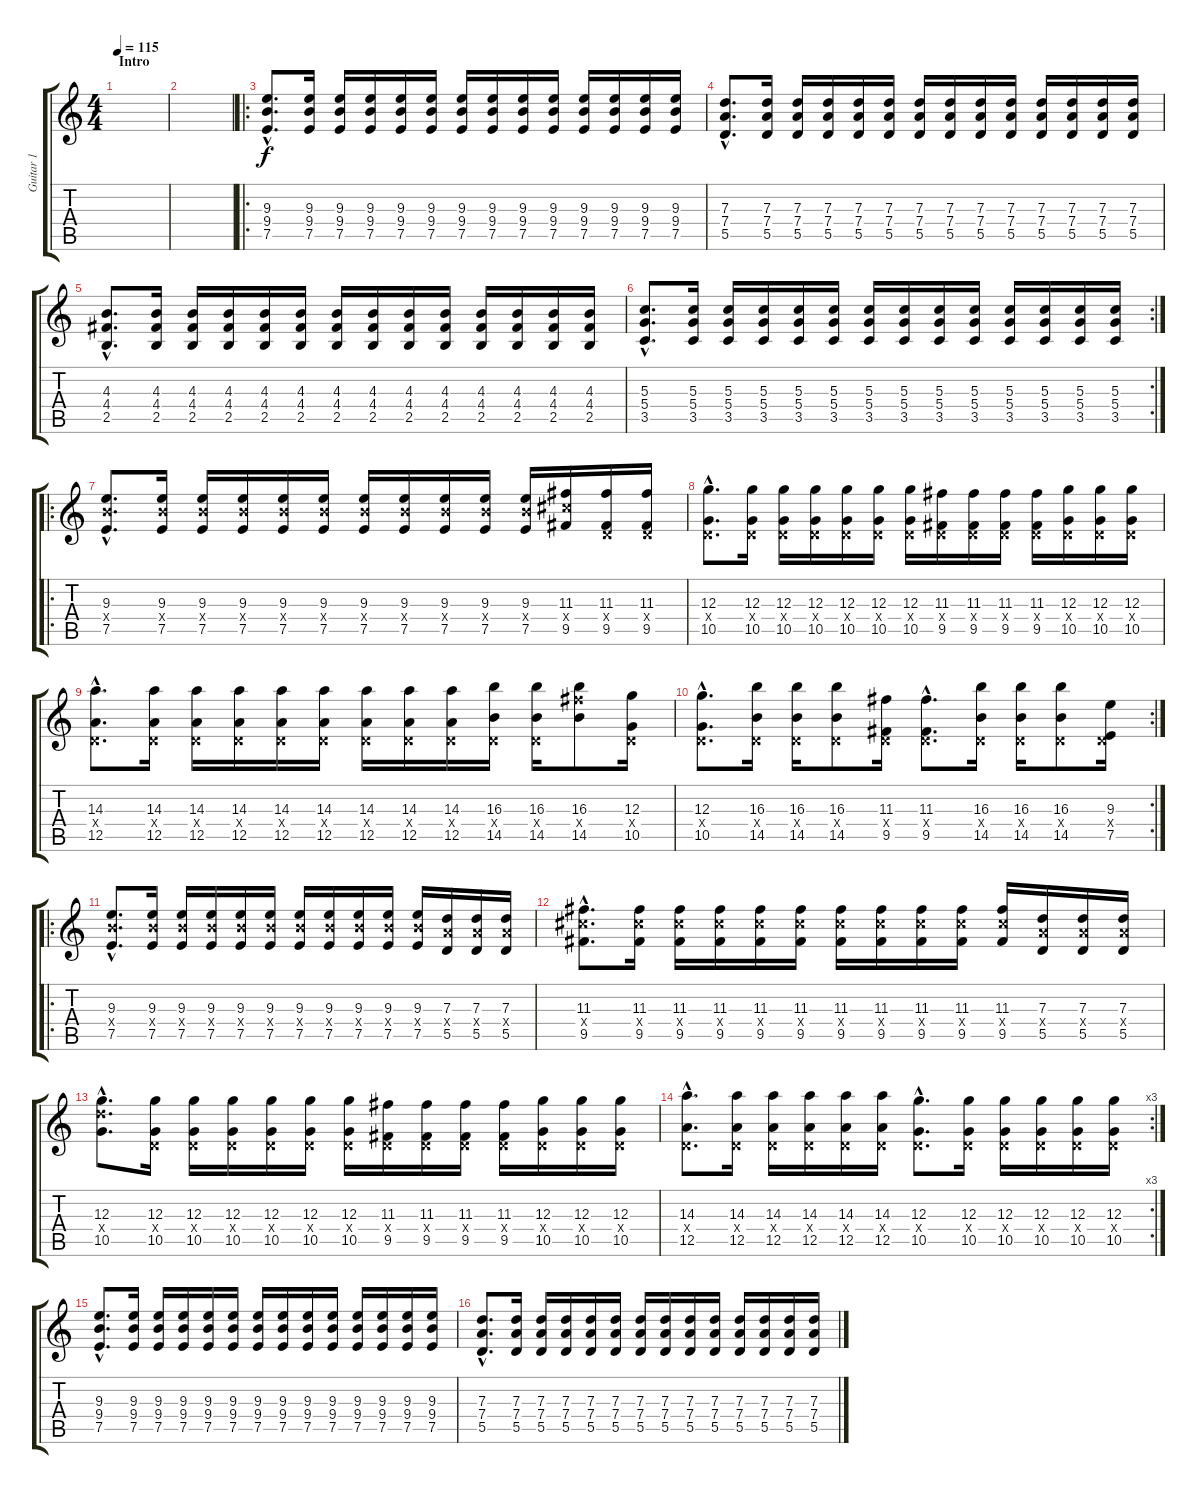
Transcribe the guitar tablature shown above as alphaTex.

\track ("Guitar 1" "Guitar 1") {instrument overdrivenguitar}
\staff {score tabs}
\tuning (E4 B3 G3 D3 A2 E2) {hide}
\ts (4 4)
\section ("" "Intro")
\tempo 115
\clef g2
\ks c
|
|
\ro
(9.3{hac} 9.4{hac} 7.5{hac}).8{d} (9.3 9.4 7.5).16 (9.3 9.4 7.5).16 (9.3 9.4 7.5).16 (9.3 9.4 7.5).16 (9.3 9.4 7.5).16 (9.3 9.4 7.5).16 (9.3 9.4 7.5).16 (9.3 9.4 7.5).16 (9.3 9.4 7.5).16 (9.3 9.4 7.5).16 (9.3 9.4 7.5).16 (9.3 9.4 7.5).16 (9.3 9.4 7.5).16 |
(7.3{hac} 7.4{hac} 5.5{hac}).8{d} (7.3 7.4 5.5).16 (7.3 7.4 5.5).16 (7.3 7.4 5.5).16 (7.3 7.4 5.5).16 (7.3 7.4 5.5).16 (7.3 7.4 5.5).16 (7.3 7.4 5.5).16 (7.3 7.4 5.5).16 (7.3 7.4 5.5).16 (7.3 7.4 5.5).16 (7.3 7.4 5.5).16 (7.3 7.4 5.5).16 (7.3 7.4 5.5).16 |
(4.3{hac} 4.4{hac} 2.5{hac}).8{d} (4.3 4.4 2.5).16 (4.3 4.4 2.5).16 (4.3 4.4 2.5).16 (4.3 4.4 2.5).16 (4.3 4.4 2.5).16 (4.3 4.4 2.5).16 (4.3 4.4 2.5).16 (4.3 4.4 2.5).16 (4.3 4.4 2.5).16 (4.3 4.4 2.5).16 (4.3 4.4 2.5).16 (4.3 4.4 2.5).16 (4.3 4.4 2.5).16 |
\rc 2
(5.3{hac} 5.4{hac} 3.5{hac}).8{d} (5.3 5.4 3.5).16 (5.3 5.4 3.5).16 (5.3 5.4 3.5).16 (5.3 5.4 3.5).16 (5.3 5.4 3.5).16 (5.3 5.4 3.5).16 (5.3 5.4 3.5).16 (5.3 5.4 3.5).16 (5.3 5.4 3.5).16 (5.3 5.4 3.5).16 (5.3 5.4 3.5).16 (5.3 5.4 3.5).16 (5.3 5.4 3.5).16 |
\ro
(9.3{hac} 9.4{hac x} 7.5{hac}).8{d} (9.3 9.4{x} 7.5).16 (9.3 9.4{x} 7.5).16 (9.3 9.4{x} 7.5).16 (9.3 9.4{x} 7.5).16 (9.3 9.4{x} 7.5).16 (9.3 9.4{x} 7.5).16 (9.3 9.4{x} 7.5).16 (9.3 9.4{x} 7.5).16 (9.3 9.4{x} 7.5).16 (9.3 9.4{x} 7.5).16 (11.3 11.4{x} 9.5).16 (11.3 0.4{x} 9.5).16 (11.3 0.4{x} 9.5).16 |
(12.3{hac} 0.4{hac x} 10.5{hac}).8{d} (12.3 0.4{x} 10.5).16 (12.3 0.4{x} 10.5).16 (12.3 0.4{x} 10.5).16 (12.3 0.4{x} 10.5).16 (12.3 0.4{x} 10.5).16 (12.3 0.4{x} 10.5).16 (11.3 0.4{x} 9.5).16 (11.3 0.4{x} 9.5).16 (11.3 0.4{x} 9.5).16 (11.3 0.4{x} 9.5).16 (12.3 0.4{x} 10.5).16 (12.3 0.4{x} 10.5).16 (12.3 0.4{x} 10.5).16 |
(14.3{hac} 0.4{hac x} 12.5{hac}).8{d} (14.3 0.4{x} 12.5).16 (14.3 0.4{x} 12.5).16 (14.3 0.4{x} 12.5).16 (14.3 0.4{x} 12.5).16 (14.3 0.4{x} 12.5).16 (14.3 0.4{x} 12.5).16 (14.3 0.4{x} 12.5).16 (14.3 0.4{x} 12.5).16 (16.3 0.4{x} 14.5).16 (16.3 0.4{x} 14.5).16 (16.3 16.4{x} 14.5).8 (12.3 0.4{x} 10.5).16 |
\rc 2
(12.3{hac} 0.4{hac x} 10.5{hac}).8{d} (16.3 0.4{x} 14.5).16 (16.3 0.4{x} 14.5).16 (16.3 0.4{x} 14.5).8 (11.3 0.4{x} 9.5).16 (11.3{hac} 0.4{hac x} 9.5{hac}).8{d} (16.3 0.4{x} 14.5).16 (16.3 0.4{x} 14.5).16 (16.3 0.4{x} 14.5).8 (9.3 0.4{x} 7.5).16 |
\ro
(9.3{hac} 9.4{hac x} 7.5{hac}).8{d} (9.3 9.4{x} 7.5).16 (9.3 9.4{x} 7.5).16 (9.3 9.4{x} 7.5).16 (9.3 9.4{x} 7.5).16 (9.3 9.4{x} 7.5).16 (9.3 9.4{x} 7.5).16 (9.3 9.4{x} 7.5).16 (9.3 9.4{x} 7.5).16 (9.3 9.4{x} 7.5).16 (9.3 9.4{x} 7.5).16 (7.3 7.4{x} 5.5).16 (7.3 7.4{x} 5.5).16 (7.3 7.4{x} 5.5).16 |
(11.3{hac} 11.4{hac x} 9.5{hac}).8{d} (11.3 11.4{x} 9.5).16 (11.3 11.4{x} 9.5).16 (11.3 11.4{x} 9.5).16 (11.3 11.4{x} 9.5).16 (11.3 11.4{x} 9.5).16 (11.3 11.4{x} 9.5).16 (11.3 11.4{x} 9.5).16 (11.3 11.4{x} 9.5).16 (11.3 11.4{x} 9.5).16 (11.3 11.4{x} 9.5).16 (7.3 7.4{x} 5.5).16 (7.3 7.4{x} 5.5).16 (7.3 7.4{x} 5.5).16 |
(12.3{hac} 12.4{hac x} 10.5{hac}).8{d} (12.3 0.4{x} 10.5).16 (12.3 0.4{x} 10.5).16 (12.3 0.4{x} 10.5).16 (12.3 0.4{x} 10.5).16 (12.3 0.4{x} 10.5).16 (12.3 0.4{x} 10.5).16 (11.3 0.4{x} 9.5).16 (11.3 0.4{x} 9.5).16 (11.3 0.4{x} 9.5).16 (11.3 0.4{x} 9.5).16 (12.3 0.4{x} 10.5).16 (12.3 0.4{x} 10.5).16 (12.3 0.4{x} 10.5).16 |
\rc 3
(14.3{hac} 0.4{hac x} 12.5{hac}).8{d} (14.3 0.4{x} 12.5).16 (14.3 0.4{x} 12.5).16 (14.3 0.4{x} 12.5).16 (14.3 0.4{x} 12.5).16 (14.3 0.4{x} 12.5).16 (12.3{hac} 0.4{hac x} 10.5{hac}).8{d} (12.3 0.4{x} 10.5).16 (12.3 0.4{x} 10.5).16 (12.3 0.4{x} 10.5).16 (12.3 0.4{x} 10.5).16 (12.3 0.4{x} 10.5).16 |
(9.3{hac} 9.4{hac} 7.5{hac}).8{d} (9.3 9.4 7.5).16 (9.3 9.4 7.5).16 (9.3 9.4 7.5).16 (9.3 9.4 7.5).16 (9.3 9.4 7.5).16 (9.3 9.4 7.5).16 (9.3 9.4 7.5).16 (9.3 9.4 7.5).16 (9.3 9.4 7.5).16 (9.3 9.4 7.5).16 (9.3 9.4 7.5).16 (9.3 9.4 7.5).16 (9.3 9.4 7.5).16 |
(7.3{hac} 7.4{hac} 5.5{hac}).8{d} (7.3 7.4 5.5).16 (7.3 7.4 5.5).16 (7.3 7.4 5.5).16 (7.3 7.4 5.5).16 (7.3 7.4 5.5).16 (7.3 7.4 5.5).16 (7.3 7.4 5.5).16 (7.3 7.4 5.5).16 (7.3 7.4 5.5).16 (7.3 7.4 5.5).16 (7.3 7.4 5.5).16 (7.3 7.4 5.5).16 (7.3 7.4 5.5).16
